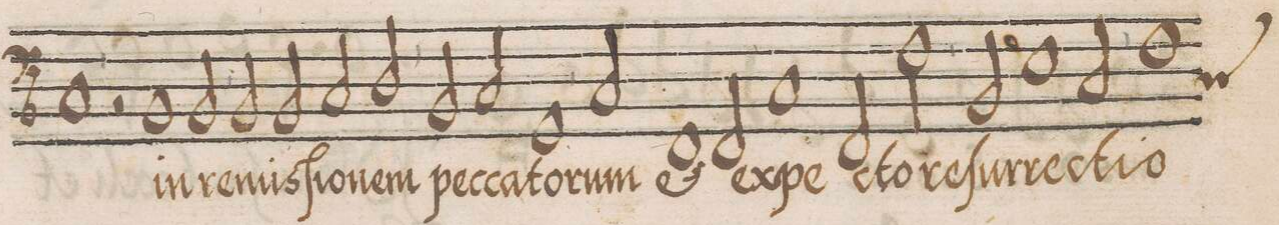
**kern	**text
*I"BASSVS	*
*clefF4	*
*k[b-]	*
*met()	*
*M2/1	*
1C	-r(um)
*	*Xij
=159-	=159-
2r	.
1BB-	in
2BB-/	re-
=160-	=160-
2BB-/	-mis-
2BB-/	-ſi-
2C/	-o-
2D/	-nem
=161-	=161-
2BB-/	pec-
2C/	-ca-
1GG	-to-
=162-	=162-
2C/	-rum
1FF	e(t)
2FF/	ex-
=163-	=163-
1C	-pe-
2FF/	-cto
2F\	re-
=164-	=164-
2BB-/	-ſur-
1E	-rec-
2C/	-ti-
=165-	=165-
*custos:C	*
1F	-o-
*-	*-
